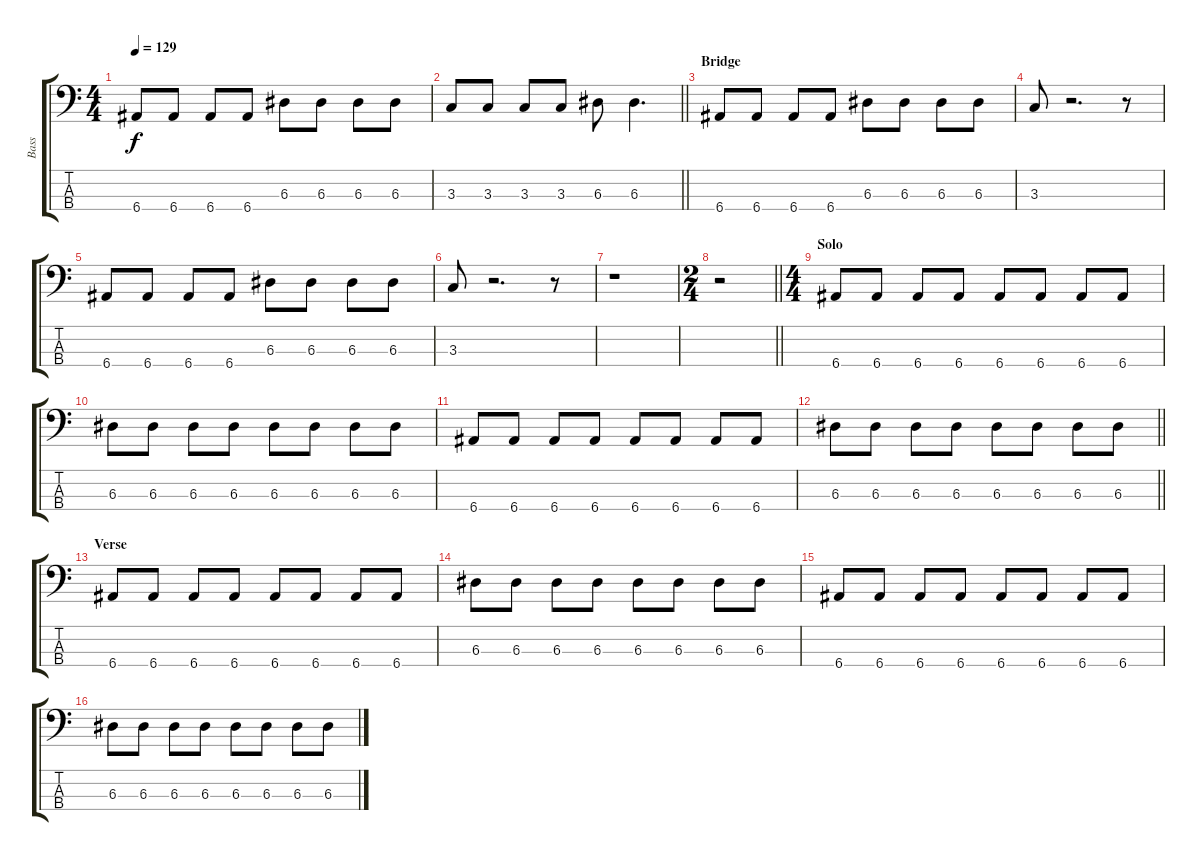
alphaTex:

\track ("Bass" "Bass") {instrument electricbassfinger}
\staff {score tabs}
\tuning (G2 D2 A1 E1) {hide}
\ts (4 4)
\tempo 129
\clef f4
\ks c
6.4.8{dy f} 6.4.8 6.4.8 6.4.8 6.3.8 6.3.8 6.3.8 6.3.8 |
\barLineRight lightlight
3.3.8 3.3.8 3.3.8 3.3.8 6.3.8 6.3.4{d} |
\section ("" "Bridge")
6.4.8 6.4.8 6.4.8 6.4.8 6.3.8 6.3.8 6.3.8 6.3.8 |
3.3.8 r.2{d} r.8 |
6.4.8 6.4.8 6.4.8 6.4.8 6.3.8 6.3.8 6.3.8 6.3.8 |
3.3.8 r.2{d} r.8 |
r.1 |
\ts (2 4)
\barLineRight lightlight
r.2 |
\ts (4 4)
\section ("" "Solo")
6.4.8 6.4.8 6.4.8 6.4.8 6.4.8 6.4.8 6.4.8 6.4.8 |
6.3.8 6.3.8 6.3.8 6.3.8 6.3.8 6.3.8 6.3.8 6.3.8 |
6.4.8 6.4.8 6.4.8 6.4.8 6.4.8 6.4.8 6.4.8 6.4.8 |
\barLineRight lightlight
6.3.8 6.3.8 6.3.8 6.3.8 6.3.8 6.3.8 6.3.8 6.3.8 |
\section ("" "Verse")
6.4.8 6.4.8 6.4.8 6.4.8 6.4.8 6.4.8 6.4.8 6.4.8 |
6.3.8 6.3.8 6.3.8 6.3.8 6.3.8 6.3.8 6.3.8 6.3.8 |
6.4.8 6.4.8 6.4.8 6.4.8 6.4.8 6.4.8 6.4.8 6.4.8 |
6.3.8 6.3.8 6.3.8 6.3.8 6.3.8 6.3.8 6.3.8 6.3.8
